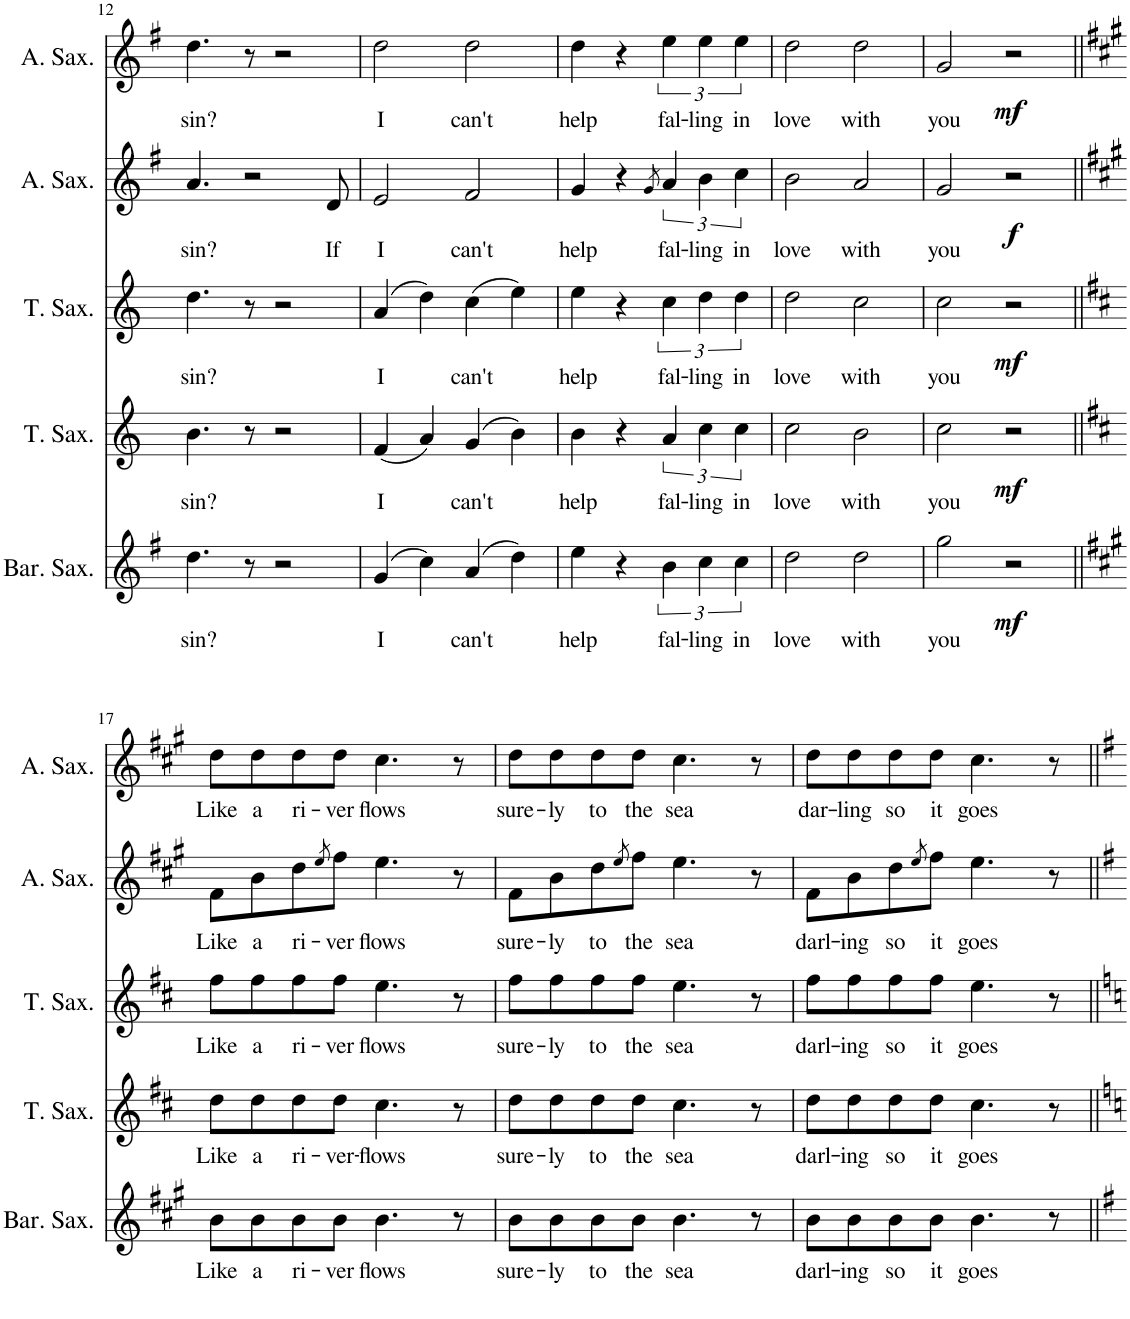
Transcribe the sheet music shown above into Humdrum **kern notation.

**kern	**text	**dynam	**kern	**text	**dynam	**kern	**text	**dynam	**kern	**text	**dynam	**kern	**text	**dynam
*part5	*part5	*part5	*part4	*part4	*part4	*part3	*part3	*part3	*part2	*part2	*part2	*part1	*part1	*part1
*staff5	*staff5	*staff5	*staff4	*staff4	*staff4	*staff3	*staff3	*staff3	*staff2	*staff2	*staff2	*staff1	*staff1	*staff1
*I"Baritone Saxophone	*	*	*I"Tenor Saxophone	*	*	*I"Tenor Saxophone	*	*	*I"Alto Saxophone	*	*	*I"Alto Saxophone	*	*
*I'Bar. Sax.	*	*	*I'T. Sax.	*	*	*I'T. Sax.	*	*	*I'A. Sax.	*	*	*I'A. Sax.	*	*
!!LO:PB:g=z
*clefG2	*	*	*clefG2	*	*	*clefG2	*	*	*clefG2	*	*	*clefG2	*	*
*Trd12c21	*	*	*Trd8c14	*	*	*Trd8c14	*	*	*Trd5c9	*	*	*Trd5c9	*	*
*k[f#]	*	*	*k[]	*	*	*k[]	*	*	*k[f#]	*	*	*k[f#]	*	*
*M4/4	*	*	*M4/4	*	*	*M4/4	*	*	*M4/4	*	*	*M4/4	*	*
=12	=12	=12	=12	=12	=12	=12	=12	=12	=12	=12	=12	=12	=12	=12
!	!LO:LY:b	!	!	!LO:LY:b	!	!	!LO:LY:b	!	!	!LO:LY:b	!	!	!LO:LY:b	!
4.dd\	sin?	.	4.b\	sin?	.	4.dd\	sin?	.	4.a/	sin?	.	4.dd\	sin?	.
8r	.	.	8r	.	.	8r	.	.	2r	.	.	8r	.	.
2r	.	.	2r	.	.	2r	.	.	.	.	.	2r	.	.
!	!	!	!	!	!	!	!	!	!	!LO:LY:b	!	!	!	!
.	.	.	.	.	.	.	.	.	8d/	If	.	.	.	.
=13	=13	=13	=13	=13	=13	=13	=13	=13	=13	=13	=13	=13	=13	=13
!	!LO:LY:b	!	!	!LO:LY:b	!	!	!LO:LY:b	!	!	!LO:LY:b	!	!	!LO:LY:b	!
(4g/	I	.	(4f/	I	.	(4a/	I	.	2e/	I	.	2dd\	I	.
4cc\)	.	.	4a/)	.	.	4dd\)	.	.	.	.	.	.	.	.
!	!LO:LY:b	!	!	!LO:LY:b	!	!	!LO:LY:b	!	!	!LO:LY:b	!	!	!LO:LY:b	!
(4a/	can't	.	(4g/	can't	.	(4cc\	can't	.	2f#/	can't	.	2dd\	can't	.
4dd\)	.	.	4b\)	.	.	4ee\)	.	.	.	.	.	.	.	.
=14	=14	=14	=14	=14	=14	=14	=14	=14	=14	=14	=14	=14	=14	=14
!	!LO:LY:b	!	!	!LO:LY:b	!	!	!LO:LY:b	!	!	!LO:LY:b	!	!	!LO:LY:b	!
4ee\	help	.	4b\	help	.	4ee\	help	.	4g/	help	.	4dd\	help	.
4r	.	.	4r	.	.	4r	.	.	4r	.	.	4r	.	.
.	.	.	.	.	.	.	.	.	8qg/	.	.	.	.	.
!	!LO:LY:b	!	!	!LO:LY:b	!	!	!LO:LY:b	!	!	!LO:LY:b	!	!	!LO:LY:b	!
6b\	fal-	.	6a/	fal-	.	6cc\	fal-	.	6a/	fal-	.	6ee\	fal-	.
!	!LO:LY:b	!	!	!LO:LY:b	!	!	!LO:LY:b	!	!	!LO:LY:b	!	!	!LO:LY:b	!
6cc\	-ling	.	6cc\	-ling	.	6dd\	-ling	.	6b\	-ling	.	6ee\	-ling	.
!	!LO:LY:b	!	!	!LO:LY:b	!	!	!LO:LY:b	!	!	!LO:LY:b	!	!	!LO:LY:b	!
6cc\	in	.	6cc\	in	.	6dd\	in	.	6cc\	in	.	6ee\	in	.
=15	=15	=15	=15	=15	=15	=15	=15	=15	=15	=15	=15	=15	=15	=15
!	!LO:LY:b	!	!	!LO:LY:b	!	!	!LO:LY:b	!	!	!LO:LY:b	!	!	!LO:LY:b	!
2dd\	love	.	2cc\	love	.	2dd\	love	.	2b\	love	.	2dd\	love	.
!	!LO:LY:b	!	!	!LO:LY:b	!	!	!LO:LY:b	!	!	!LO:LY:b	!	!	!LO:LY:b	!
2dd\	with	.	2b\	with	.	2cc\	with	.	2a/	with	.	2dd\	with	.
=16	=16	=16	=16	=16	=16	=16	=16	=16	=16	=16	=16	=16	=16	=16
!	!LO:LY:b	!	!	!LO:LY:b	!	!	!LO:LY:b	!	!	!LO:LY:b	!	!	!LO:LY:b	!
2gg\	you	.	2cc\	you	.	2cc\	you	.	2g/	you	.	2g/	you	.
!	!	!LO:DY:b	!	!	!LO:DY:b	!	!	!LO:DY:b	!	!	!LO:DY:b	!	!	!LO:DY:b
2r	.	mf	2r	.	mf	2r	.	mf	2r	.	f	2r	.	mf
!!LO:LB:g=z
=17||	=17||	=17||	=17||	=17||	=17||	=17||	=17||	=17||	=17||	=17||	=17||	=17||	=17||	=17||
*k[f#c#g#]	*	*	*k[f#c#]	*	*	*k[f#c#]	*	*	*k[f#c#g#]	*	*	*k[f#c#g#]	*	*
!	!LO:LY:b	!	!	!LO:LY:b	!	!	!LO:LY:b	!	!	!LO:LY:b	!	!	!LO:LY:b	!
8b\L	Like	.	8dd\L	Like	.	8ff#\L	Like	.	8f#\L	Like	.	8dd\L	Like	.
!	!LO:LY:b	!	!	!LO:LY:b	!	!	!LO:LY:b	!	!	!LO:LY:b	!	!	!LO:LY:b	!
8b\	a	.	8dd\	a	.	8ff#\	a	.	8b\	a	.	8dd\	a	.
!	!LO:LY:b	!	!	!LO:LY:b	!	!	!LO:LY:b	!	!	!LO:LY:b	!	!	!LO:LY:b	!
8b\	ri-	.	8dd\	ri-	.	8ff#\	ri-	.	8dd\	ri-	.	8dd\	ri-	.
.	.	.	.	.	.	.	.	.	8qee/	.	.	.	.	.
!	!LO:LY:b	!	!	!LO:LY:b	!	!	!LO:LY:b	!	!	!LO:LY:b	!	!	!LO:LY:b	!
8b\J	-ver	.	8dd\J	-ver-	.	8ff#\J	-ver	.	8ff#\J	-ver	.	8dd\J	-ver	.
!	!LO:LY:b	!	!	!LO:LY:b	!	!	!LO:LY:b	!	!	!LO:LY:b	!	!	!LO:LY:b	!
4.b\	flows	.	4.cc#\	flows	.	4.ee\	flows	.	4.ee\	flows	.	4.cc#\	flows	.
8r	.	.	8r	.	.	8r	.	.	8r	.	.	8r	.	.
=18	=18	=18	=18	=18	=18	=18	=18	=18	=18	=18	=18	=18	=18	=18
!	!LO:LY:b	!	!	!LO:LY:b	!	!	!LO:LY:b	!	!	!LO:LY:b	!	!	!LO:LY:b	!
8b\L	sure-	.	8dd\L	sure-	.	8ff#\L	sure-	.	8f#\L	sure-	.	8dd\L	sure-	.
!	!LO:LY:b	!	!	!LO:LY:b	!	!	!LO:LY:b	!	!	!LO:LY:b	!	!	!LO:LY:b	!
8b\	-ly	.	8dd\	-ly	.	8ff#\	-ly	.	8b\	-ly	.	8dd\	-ly	.
!	!LO:LY:b	!	!	!LO:LY:b	!	!	!LO:LY:b	!	!	!LO:LY:b	!	!	!LO:LY:b	!
8b\	to	.	8dd\	to	.	8ff#\	to	.	8dd\	to	.	8dd\	to	.
.	.	.	.	.	.	.	.	.	8qee/	.	.	.	.	.
!	!LO:LY:b	!	!	!LO:LY:b	!	!	!LO:LY:b	!	!	!LO:LY:b	!	!	!LO:LY:b	!
8b\J	the	.	8dd\J	the	.	8ff#\J	the	.	8ff#\J	the	.	8dd\J	the	.
!	!LO:LY:b	!	!	!LO:LY:b	!	!	!LO:LY:b	!	!	!LO:LY:b	!	!	!LO:LY:b	!
4.b\	sea	.	4.cc#\	sea	.	4.ee\	sea	.	4.ee\	sea	.	4.cc#\	sea	.
8r	.	.	8r	.	.	8r	.	.	8r	.	.	8r	.	.
=19	=19	=19	=19	=19	=19	=19	=19	=19	=19	=19	=19	=19	=19	=19
!	!LO:LY:b	!	!	!LO:LY:b	!	!	!LO:LY:b	!	!	!LO:LY:b	!	!	!LO:LY:b	!
8b\L	darl-	.	8dd\L	darl-	.	8ff#\L	darl-	.	8f#\L	darl-	.	8dd\L	dar-	.
!	!LO:LY:b	!	!	!LO:LY:b	!	!	!LO:LY:b	!	!	!LO:LY:b	!	!	!LO:LY:b	!
8b\	-ing	.	8dd\	-ing	.	8ff#\	-ing	.	8b\	-ing	.	8dd\	-ling	.
!	!LO:LY:b	!	!	!LO:LY:b	!	!	!LO:LY:b	!	!	!LO:LY:b	!	!	!LO:LY:b	!
8b\	so	.	8dd\	so	.	8ff#\	so	.	8dd\	so	.	8dd\	so	.
.	.	.	.	.	.	.	.	.	8qee/	.	.	.	.	.
!	!LO:LY:b	!	!	!LO:LY:b	!	!	!LO:LY:b	!	!	!LO:LY:b	!	!	!LO:LY:b	!
8b\J	it	.	8dd\J	it	.	8ff#\J	it	.	8ff#\J	it	.	8dd\J	it	.
!	!LO:LY:b	!	!	!LO:LY:b	!	!	!LO:LY:b	!	!	!LO:LY:b	!	!	!LO:LY:b	!
4.b\	goes	.	4.cc#\	goes	.	4.ee\	goes	.	4.ee\	goes	.	4.cc#\	goes	.
8r	.	.	8r	.	.	8r	.	.	8r	.	.	8r	.	.
=||	=||	=||	=||	=||	=||	=||	=||	=||	=||	=||	=||	=||	=||	=||
*-	*-	*-	*-	*-	*-	*-	*-	*-	*-	*-	*-	*-	*-	*-
